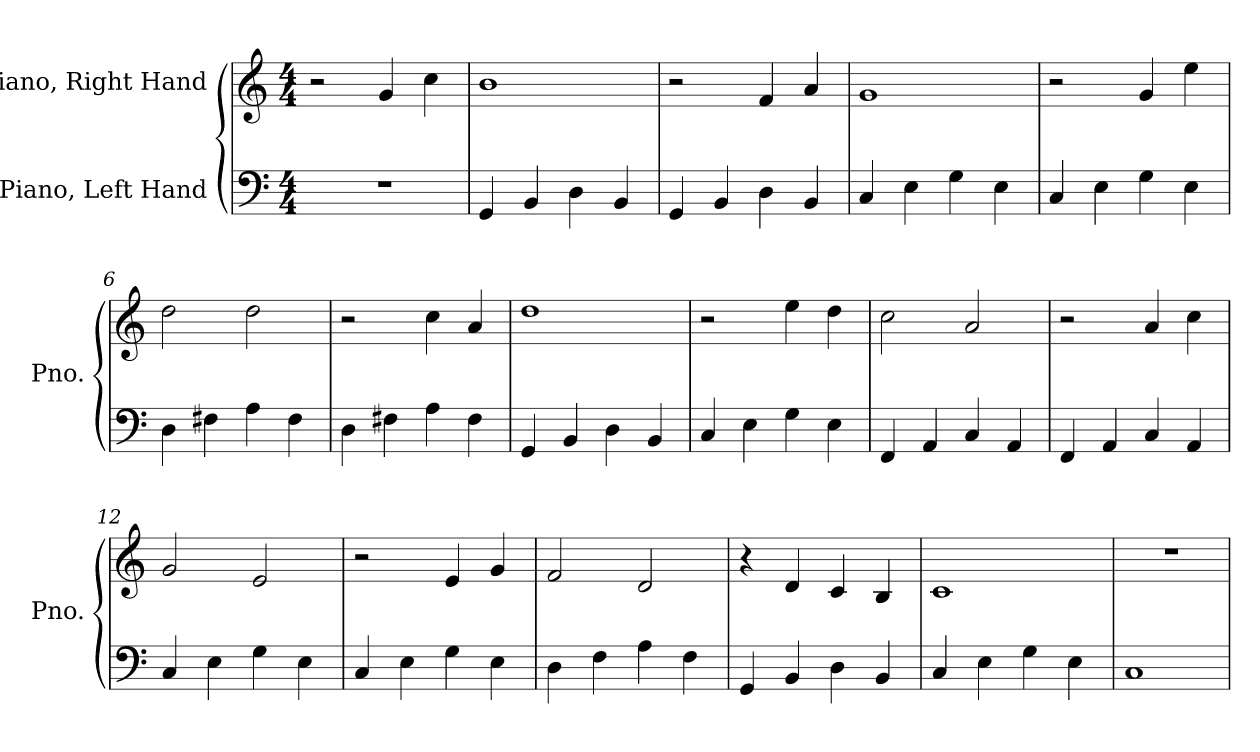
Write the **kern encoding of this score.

**kern	**kern
*part2	*part1
*staff2	*staff1
*I"Piano, Left Hand	*I"Piano, Right Hand
*I'Pno.	*I'Pno.
*clefF4	*clefG2
*k[]	*k[]
*M4/4	*M4/4
*MM136	*MM136
=1	=1
1r	2r
.	4g/
.	4cc\
=2	=2
4GG/	1b
4BB/	.
4D\	.
4BB/	.
=3	=3
4GG/	2r
4BB/	.
4D\	4f/
4BB/	4a/
=4	=4
4C/	1g
4E\	.
4G\	.
4E\	.
=5	=5
4C/	2r
4E\	.
4G\	4g/
4E\	4ee\
=6	=6
4D\	2dd\
4F#X\	.
4A\	2dd\
4F#\	.
=7	=7
4D\	2r
4F#X\	.
4A\	4cc\
4F#\	4a/
!!LO:LB:g=z
=8	=8
4GG/	1dd
4BB/	.
4D\	.
4BB/	.
=9	=9
4C/	2r
4E\	.
4G\	4ee\
4E\	4dd\
=10	=10
4FF/	2cc\
4AA/	.
4C/	2a/
4AA/	.
=11	=11
4FF/	2r
4AA/	.
4C/	4a/
4AA/	4cc\
=12	=12
4C/	2g/
4E\	.
4G\	2e/
4E\	.
=13	=13
4C/	2r
4E\	.
4G\	4e/
4E\	4g/
=14	=14
4D\	2f/
4F\	.
4A\	2d/
4F\	.
=15	=15
4GG/	4r
4BB/	4d/
4D\	4c/
4BB/	4B/
!!LO:LB:g=z
=16	=16
4C/	1c
4E\	.
4G\	.
4E\	.
=17	=17
1C	1r
=	=
*-	*-
